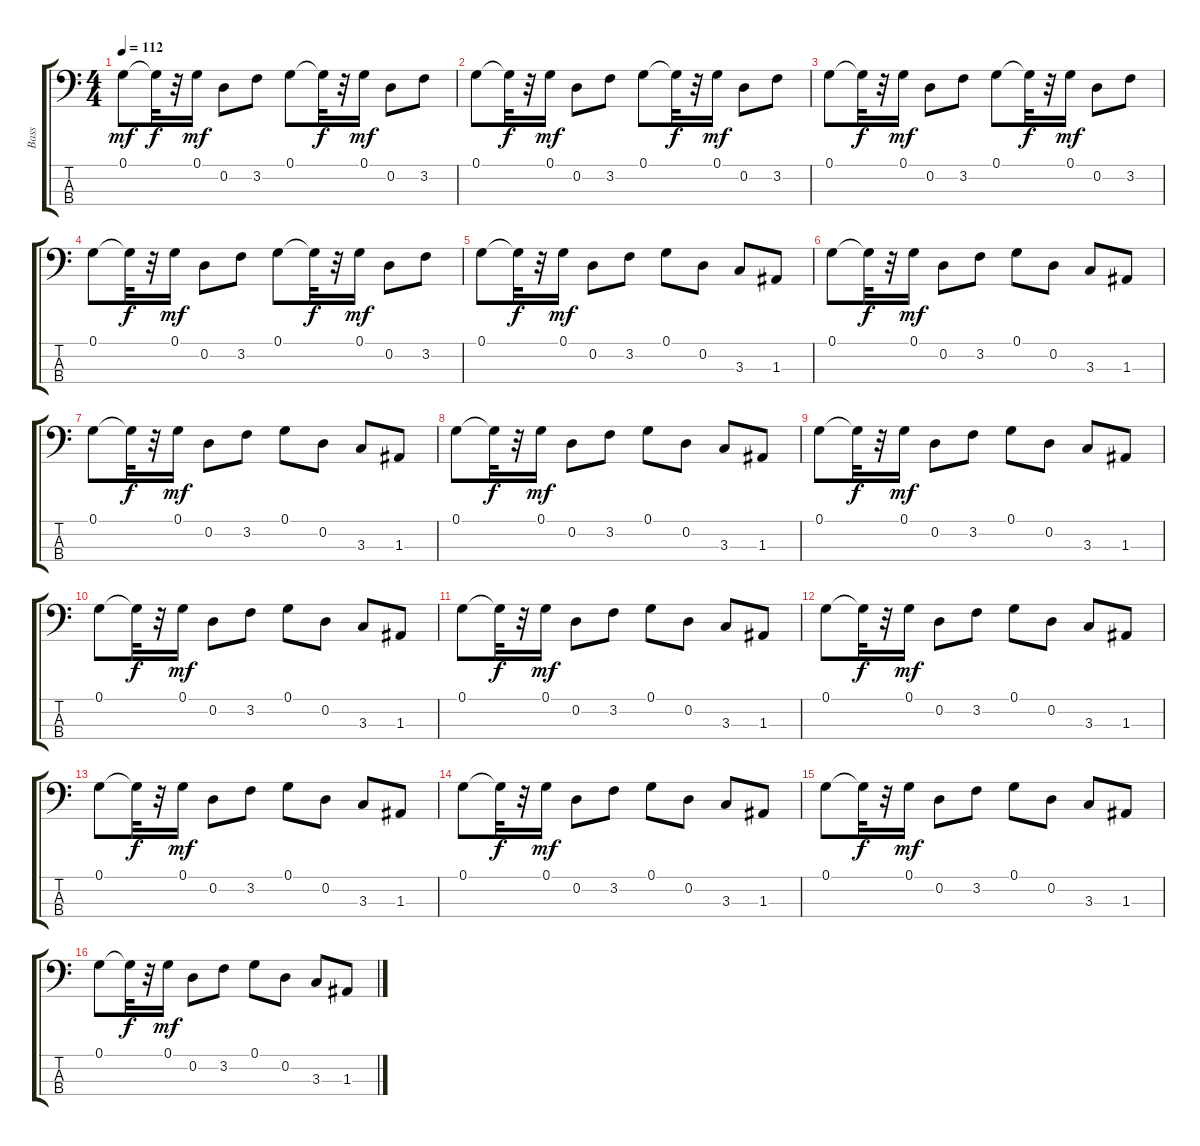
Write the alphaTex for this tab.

\track ("Bass" "Bass") {instrument acousticbass}
\staff {score tabs}
\tuning (G2 D2 A1 E1) {hide}
\ts (4 4)
\tempo 112
\clef f4
\ks c
0.1.8{dy mf} 0.1{t}.32{dy f} r.32 0.1.16{dy mf} 0.2.8 3.2.8 0.1.8 0.1{t}.32{dy f} r.32 0.1.16{dy mf} 0.2.8 3.2.8 |
0.1.8 0.1{t}.32{dy f} r.32 0.1.16{dy mf} 0.2.8 3.2.8 0.1.8 0.1{t}.32{dy f} r.32 0.1.16{dy mf} 0.2.8 3.2.8 |
0.1.8 0.1{t}.32{dy f} r.32 0.1.16{dy mf} 0.2.8 3.2.8 0.1.8 0.1{t}.32{dy f} r.32 0.1.16{dy mf} 0.2.8 3.2.8 |
0.1.8 0.1{t}.32{dy f} r.32 0.1.16{dy mf} 0.2.8 3.2.8 0.1.8 0.1{t}.32{dy f} r.32 0.1.16{dy mf} 0.2.8 3.2.8 |
0.1.8 0.1{t}.32{dy f} r.32 0.1.16{dy mf} 0.2.8 3.2.8 0.1.8 0.2.8 3.3.8 1.3.8 |
0.1.8 0.1{t}.32{dy f} r.32 0.1.16{dy mf} 0.2.8 3.2.8 0.1.8 0.2.8 3.3.8 1.3.8 |
0.1.8 0.1{t}.32{dy f} r.32 0.1.16{dy mf} 0.2.8 3.2.8 0.1.8 0.2.8 3.3.8 1.3.8 |
0.1.8 0.1{t}.32{dy f} r.32 0.1.16{dy mf} 0.2.8 3.2.8 0.1.8 0.2.8 3.3.8 1.3.8 |
0.1.8 0.1{t}.32{dy f} r.32 0.1.16{dy mf} 0.2.8 3.2.8 0.1.8 0.2.8 3.3.8 1.3.8 |
0.1.8 0.1{t}.32{dy f} r.32 0.1.16{dy mf} 0.2.8 3.2.8 0.1.8 0.2.8 3.3.8 1.3.8 |
0.1.8 0.1{t}.32{dy f} r.32 0.1.16{dy mf} 0.2.8 3.2.8 0.1.8 0.2.8 3.3.8 1.3.8 |
0.1.8 0.1{t}.32{dy f} r.32 0.1.16{dy mf} 0.2.8 3.2.8 0.1.8 0.2.8 3.3.8 1.3.8 |
0.1.8 0.1{t}.32{dy f} r.32 0.1.16{dy mf} 0.2.8 3.2.8 0.1.8 0.2.8 3.3.8 1.3.8 |
0.1.8 0.1{t}.32{dy f} r.32 0.1.16{dy mf} 0.2.8 3.2.8 0.1.8 0.2.8 3.3.8 1.3.8 |
0.1.8 0.1{t}.32{dy f} r.32 0.1.16{dy mf} 0.2.8 3.2.8 0.1.8 0.2.8 3.3.8 1.3.8 |
0.1.8 0.1{t}.32{dy f} r.32 0.1.16{dy mf} 0.2.8 3.2.8 0.1.8 0.2.8 3.3.8 1.3.8
